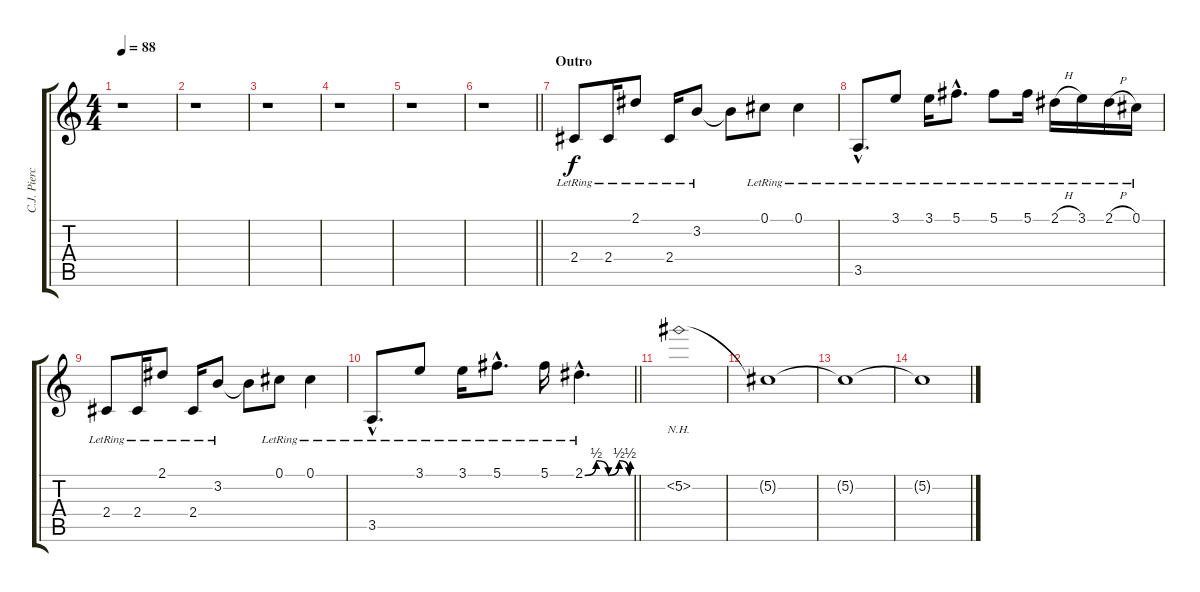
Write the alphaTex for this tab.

\track ("C.J. Pierce (Rhythm Guitar)" "C.J. Pierc") {instrument acousticguitarsteel}
\staff {score tabs}
\tuning (Db4 Ab3 E3 B2 Gb2 B1) {hide}
\ts (4 4)
\tempo 88
\clef g2
\ks c
r.1{dy f} |
r.1 |
r.1 |
r.1 |
r.1 |
\barLineRight lightlight
r.1 |
\section ("" "Outro")
2.4{lr}.8 2.4{lr}.16 2.1{lr}.8 2.4{lr}.16 3.2{lr}.8 3.2{t}.8 0.1{lr}.8 0.1{lr}.4 |
3.5{hac lr}.8{d} 3.1{lr}.8 3.1{lr}.16 5.1{hac lr}.8{d} 5.1{lr}.8 5.1{lr}.16 2.1{h lr}.16 3.1{lr}.16 2.1{h lr}.16 0.1{lr}.16 |
2.4{lr}.8 2.4{lr}.16 2.1{lr}.8 2.4{lr}.16 3.2{lr}.8 3.2{t}.8 0.1{lr}.8 0.1{lr}.4 |
\barLineRight lightlight
3.5{hac lr}.8{d} 3.1{lr}.8 3.1{lr}.16 5.1{hac lr}.8{d} 5.1{lr}.16 2.1{be (custom 0 0 15 2 31 0 45 2 58 0 60 2) hac lr}.4{d} |
5.2{nh}.1 |
5.2{t}.1 |
5.2{t}.1 |
5.2{t}.1
